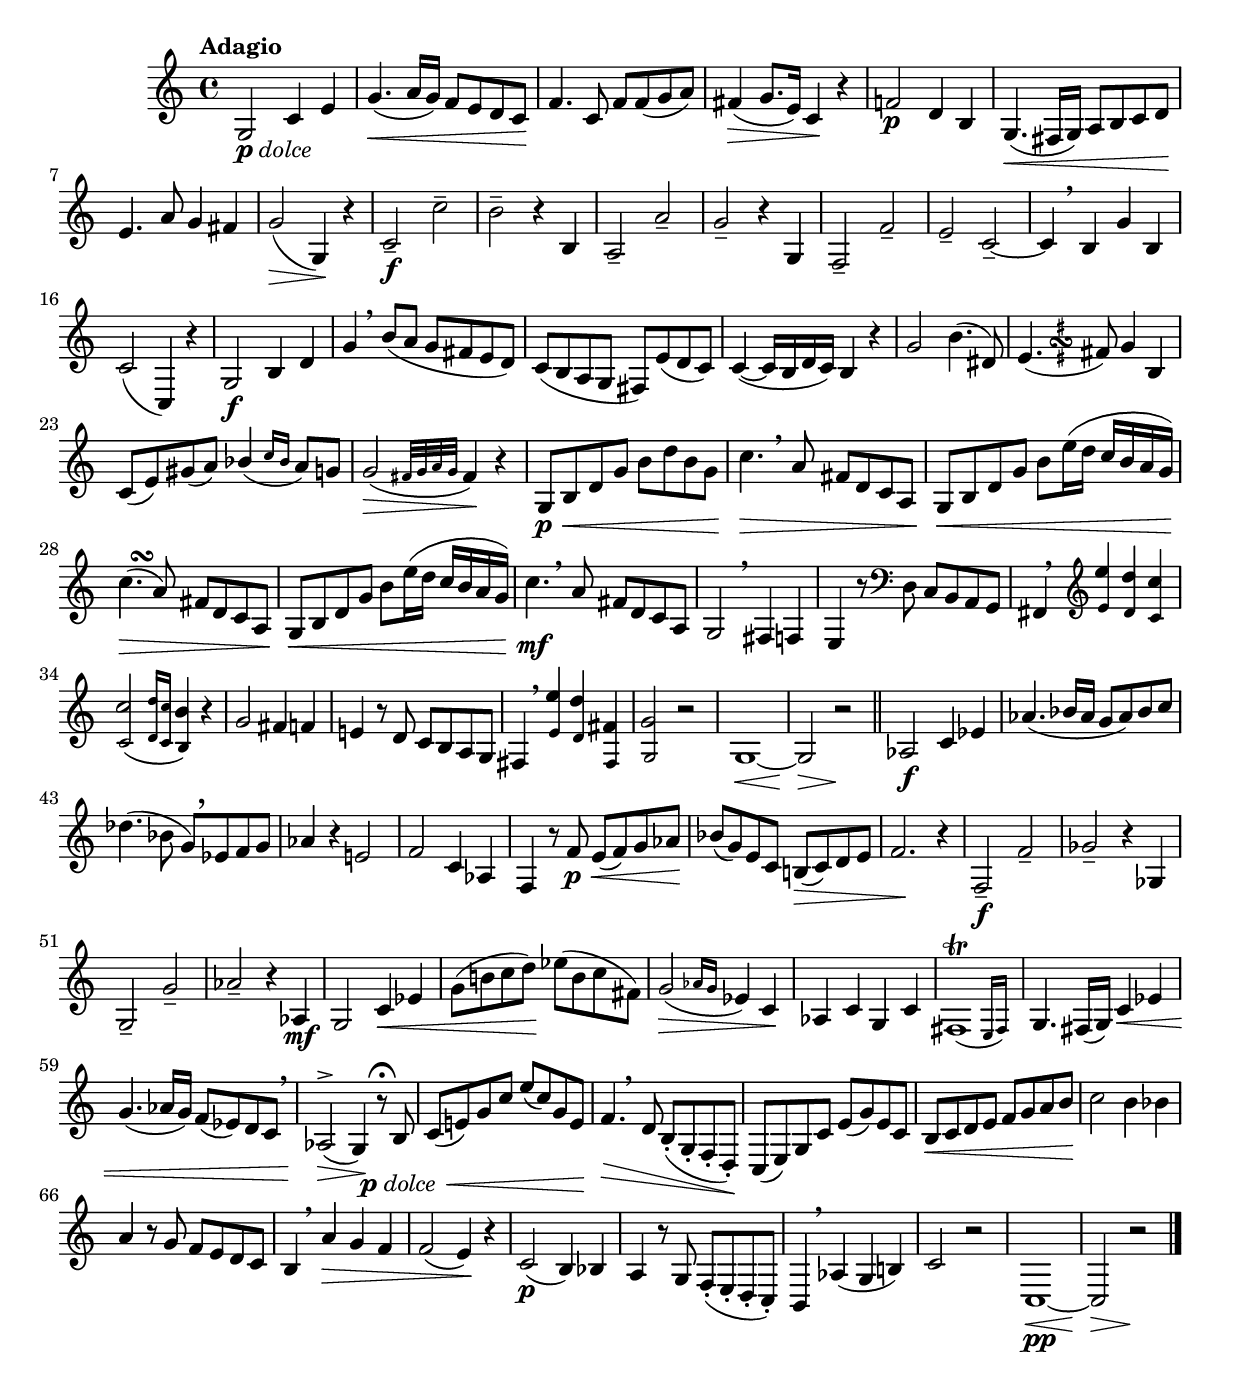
\version "2.24.0"

\include "../turn-markup.ily"
\include "settings.ily"

\relative {
  \language "english"

  \transposition f

  \tempo "Adagio"

  \key c \major
  \time 4/4

  g2_\markup { \dynamic "p" \italic "dolce" } c4 e |
  g4.( \< a16 g) f8 e d c \! |
  f4. c8 f f( g a) |
  f-sharp4( \> g8. e16) c4 \! r |
  f!2 \p d4 b |
  g4.( \< f-sharp16 g) a8 b c d \! |
  e4. a8 g4 f-sharp |
  g2( \> g,4) \! r |
  c2-- \f c'-- |
  b2-- r4 b, |
  a2-- a'-- |
  g2-- r4 g, |
  f2-- f'-- |
  e2-- c~-- |
  c4 \breathe b g' b, |
  c2( c,4) r |
  g'2 \f b4 d |
  g4 \breathe b8( a g f-sharp e d) |
  c8( b a g f-sharp) e'( d c) |
  c4~( c16 b d c) b4 r |
  g'2 b4.( d-sharp,8) |
  <<
    { e4.( f-sharp8) }
    {
      s4
      \textLengthOn
      \once \override TextScript.extra-spacing-width = #'(-0.5 . 0.5)
      \once \override TextScript.outside-staff-priority = ##f
      \once \override TextScript.Y-offset = #1
      s^#(turn-with-accidentals (markup #:sharp) (markup #:sharp))
      \textLengthOff
    }
  >> g4 b, |
  c8( e) g-sharp( a) \once \stemUp b-flat4( \grace { c16 b-flat } a8) g |
  g2( \> \grace { f-sharp32 g a g } f-sharp4) \! r |
  g,8 \p \< b d g b d b g |
  c4. \> \breathe a8 f-sharp d c a |
  g8 \< b d g b e16( d c b a g) |
  <<
    { c4.( \> a8) }
    { s4 s^\turn-markup }
  >> f-sharp8 d c a |

  % These measures are not in the 1st edition.
  g8 \< b d g b e16( d c b a g) |
  c4. \mf \breathe a8 f-sharp d c a |

  #(if (string=? bass-clef-name "bass^8") #{ \clef \bass-clef-name #})
  g2 \breathe f-sharp4 f |
  e4 r8 #(if (not (string=? bass-clef-name "bass^8")) #{ \clef \bass-clef-name #}) d c b a g |
  f-sharp4 \breathe #(if (not (string=? bass-clef-name "bass^8")) #{ \clef "treble" #}) <e''' \tweak font-size #-2 e,> <d \tweak font-size #-2 d,> <c \tweak font-size #-2 c,> |
  <c \tweak font-size #-2 c,>2( \grace { <d d,>16 <c c,> } <b \tweak font-size #-2 b,>4) r |
  g2 f-sharp4 f |
  e!4 r8 d c b a g |
  f-sharp4 \breathe <e'' \tweak font-size #-2 e,> <d \tweak font-size #-2 d,> <f-sharp, \tweak font-size #-2 f-sharp,> |
  <g \tweak font-size #-2 g,>2 r |
  g,1~ \< |
  g2 \> r \! | \bar "||"

  \clef "treble"
  a-flat2 \f c4 e-flat |
  a-flat4.( b-flat16 a-flat g8 a-flat) b-flat c |
  d-flat4.( b-flat8 g)[ \tweak Y-offset #3 \breathe e-flat f g] |
  a-flat4 r e!2 |
  f2 c4 a-flat |
  f4 r8 f' \p \< e( f) g a-flat \! |
  b-flat8( g) e c b!( \tweak to-barline ##f \> c) d e |
  f2. \! r4 |
  f,2-- \f f'-- |
  g-flat2-- r4 g-flat, |
  g2-- g'-- |
  a-flat2-- r4 a-flat, \mf |
  g2 c4 \< e-flat |
  g8( b! c d) \! e-flat( b c f-sharp,) |
  g2( \> \grace { a-flat16 g } e-flat4) c \! |
  a-flat4 c g c |
  \afterGrace f-sharp,1\trill( { \override Stem.no-stem-extend = ##f e16 f-sharp) \revert Stem.no-stem-extend } |
  g4. f-sharp16( g) c4 \< e-flat |
  g4.( a-flat16 g) f8( e-flat) d c \breathe |
  a-flat2^>( \> g4) \! r8\fermata b #(make-dynamic-script (markup #:dynamic "p" #:normal-text (#:italic "dolce"))) \< |
  c8( e!) g c e( c) g e \! |
  f4. \tweak rotation #'(-10 0 0) \> \breathe d8 b-.( g-. f-. d-.) \! |
  c8( e) g c e( g) e c |
  b8 \< c d e f g a b \! |
  c2 b4 b-flat |
  a4 r8 g f e d c |
  b4 \breathe a' \> g f |
  f2( e4) \! r |
  c2( \p b4) b-flat |
  a4 r8 g f-.( e-. d-. c-.) |
  b4 \breathe a-flat'( g b!) |
  c2 r |
  c,1~_\markup { \dynamic "pp" } \< |
  c2 \> r \! | \bar "|."
}
